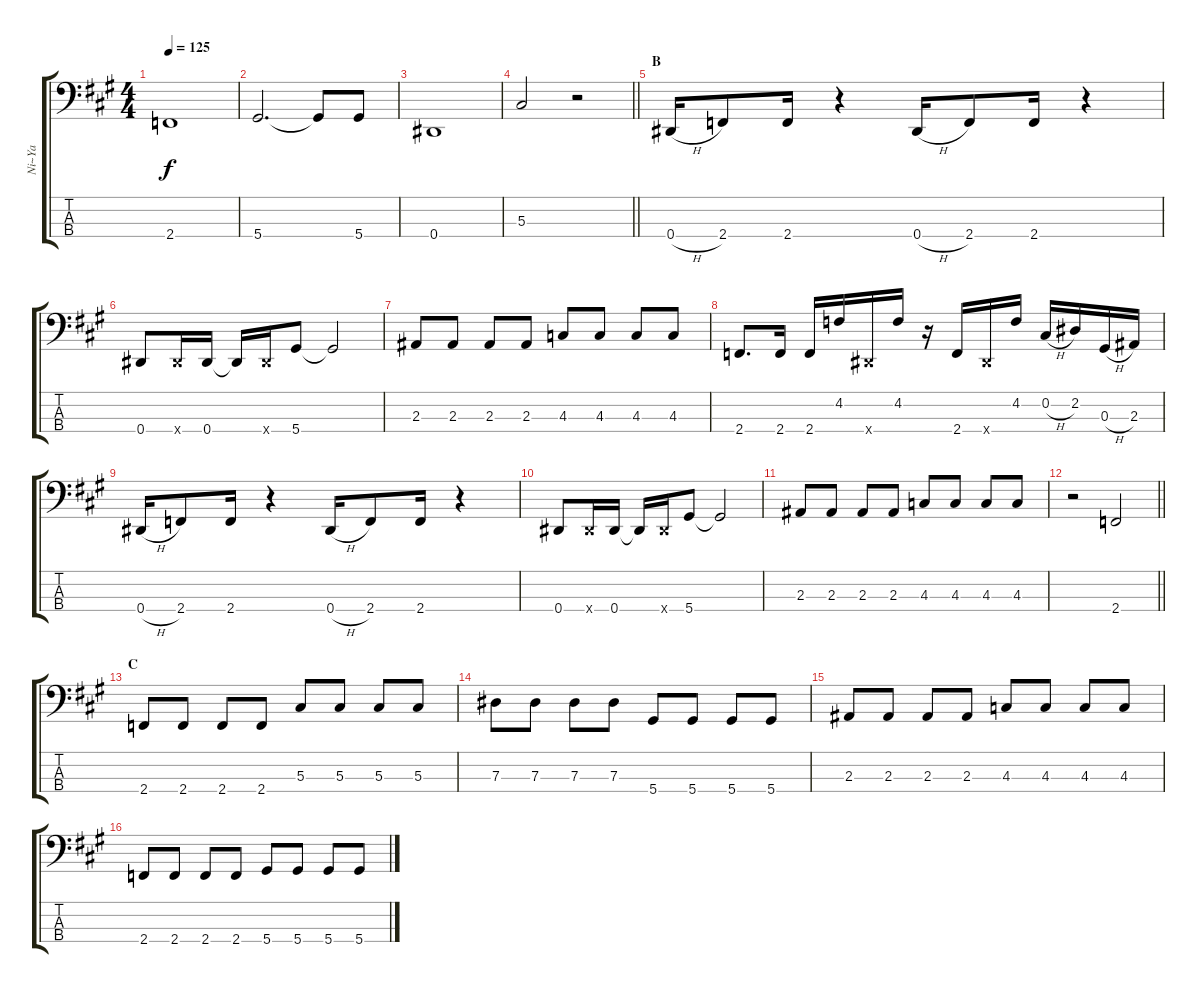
\track ("Ni~Ya" "Ni~Ya") {instrument slapbass2}
\staff {score tabs}
\tuning (Gb2 Db2 Ab1 Eb1) {hide}
\ts (4 4)
\tempo 125
\clef f4
\ks a
2.4.1{dy f} |
5.4.2{d} 5.4{t}.8 5.4.8 |
0.4.1 |
\barLineRight lightlight
5.3.2 r.2 |
\section ("" "B")
0.4{h}.16 2.4.8 2.4.16 r.4 0.4{h}.16 2.4.8 2.4.16 r.4 |
0.4.8 0.4{x}.16 0.4.16 0.4{t}.16 0.4{x}.16 5.4.8 5.4{t}.2 |
2.3.8 2.3.8 2.3.8 2.3.8 4.3.8 4.3.8 4.3.8 4.3.8 |
2.4.8{d instrument slapbass2} 2.4.16 2.4.16 4.2.16 0.4{x}.16 4.2.16 r.16 2.4.16 0.4{x}.16 4.2.16 0.2{h}.16 2.2.16 0.3{h}.16 2.3.16 |
0.4{h}.16{instrument electricbassfinger} 2.4.8 2.4.16 r.4 0.4{h}.16 2.4.8 2.4.16 r.4 |
0.4.8 0.4{x}.16 0.4.16 0.4{t}.16 0.4{x}.16 5.4.8 5.4{t}.2 |
2.3.8 2.3.8 2.3.8 2.3.8 4.3.8 4.3.8 4.3.8 4.3.8 |
\barLineRight lightlight
r.2 2.4.2 |
\section ("" "C")
2.4.8 2.4.8 2.4.8 2.4.8 5.3.8 5.3.8 5.3.8 5.3.8 |
7.3.8 7.3.8 7.3.8 7.3.8 5.4.8 5.4.8 5.4.8 5.4.8 |
2.3.8 2.3.8 2.3.8 2.3.8 4.3.8 4.3.8 4.3.8 4.3.8 |
2.4.8 2.4.8 2.4.8 2.4.8 5.4.8 5.4.8 5.4.8 5.4.8
